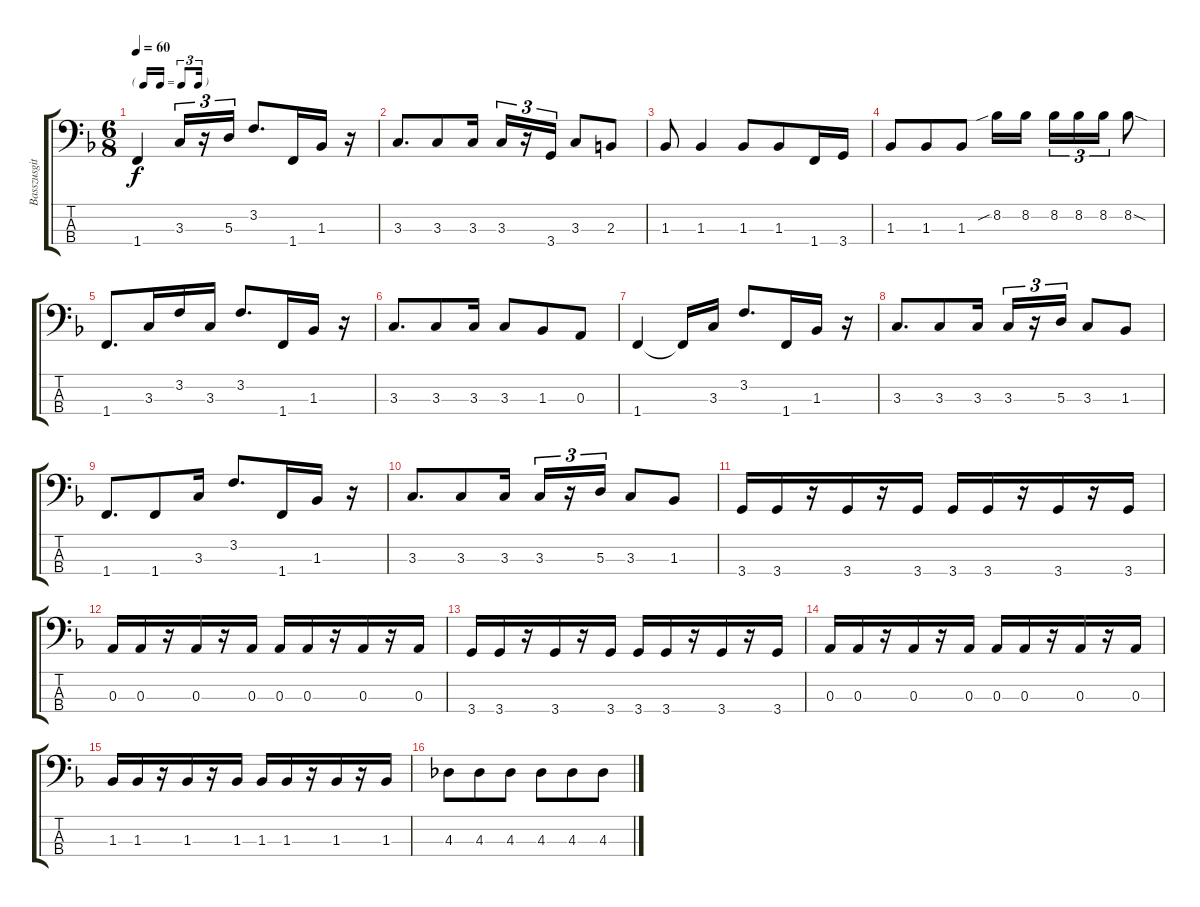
\track ("Basszusgitár (Guy Pratt)" "Basszusgit") {instrument electricbassfinger}
\staff {score tabs}
\tuning (G2 D2 A1 E1) {hide}
\ts (6 8)
\tf triplet16th
\tempo 60
\clef f4
\ks f
1.4.4{dy f} 3.3.16{tu (3 2)} r.16{tu (3 2)} 5.3.16{tu (3 2)} 3.2.8{d} 1.4.16 1.3.16 r.16 |
3.3.8{d} 3.3.8 3.3.16 3.3.16{tu (3 2)} r.16{tu (3 2)} 3.4.16{tu (3 2)} 3.3.8 2.3.8 |
1.3.8 1.3.4 1.3.8 1.3.8 1.4.16 3.4.16 |
1.3.8 1.3.8 1.3.8 8.2{sib}.16 8.2.16{beam splitsecondary} 8.2.16{tu (3 2)} 8.2.16{tu (3 2)} 8.2.16{tu (3 2)} 8.2{sod}.8 |
1.4.8{d} 3.3.16 3.2.16 3.3.16 3.2.8{d} 1.4.16 1.3.16 r.16 |
3.3.8{d} 3.3.8 3.3.16 3.3.8 1.3.8 0.3.8 |
1.4.4 1.4{t}.16 3.3.16 3.2.8{d} 1.4.16 1.3.16 r.16 |
3.3.8{d} 3.3.8 3.3.16 3.3.16{tu (3 2)} r.16{tu (3 2)} 5.3.16{tu (3 2)} 3.3.8 1.3.8 |
1.4.8{d} 1.4.8 3.3.16 3.2.8{d} 1.4.16 1.3.16 r.16 |
3.3.8{d} 3.3.8 3.3.16 3.3.16{tu (3 2)} r.16{tu (3 2)} 5.3.16{tu (3 2)} 3.3.8 1.3.8 |
3.4.16 3.4.16 r.16 3.4.16 r.16 3.4.16 3.4.16 3.4.16 r.16 3.4.16 r.16 3.4.16 |
0.3.16 0.3.16 r.16 0.3.16 r.16 0.3.16 0.3.16 0.3.16 r.16 0.3.16 r.16 0.3.16 |
3.4.16 3.4.16 r.16 3.4.16 r.16 3.4.16 3.4.16 3.4.16 r.16 3.4.16 r.16 3.4.16 |
0.3.16 0.3.16 r.16 0.3.16 r.16 0.3.16 0.3.16 0.3.16 r.16 0.3.16 r.16 0.3.16 |
1.3.16 1.3.16 r.16 1.3.16 r.16 1.3.16 1.3.16 1.3.16 r.16 1.3.16 r.16 1.3.16 |
4.3.8 4.3.8 4.3.8 4.3.8 4.3.8 4.3.8
